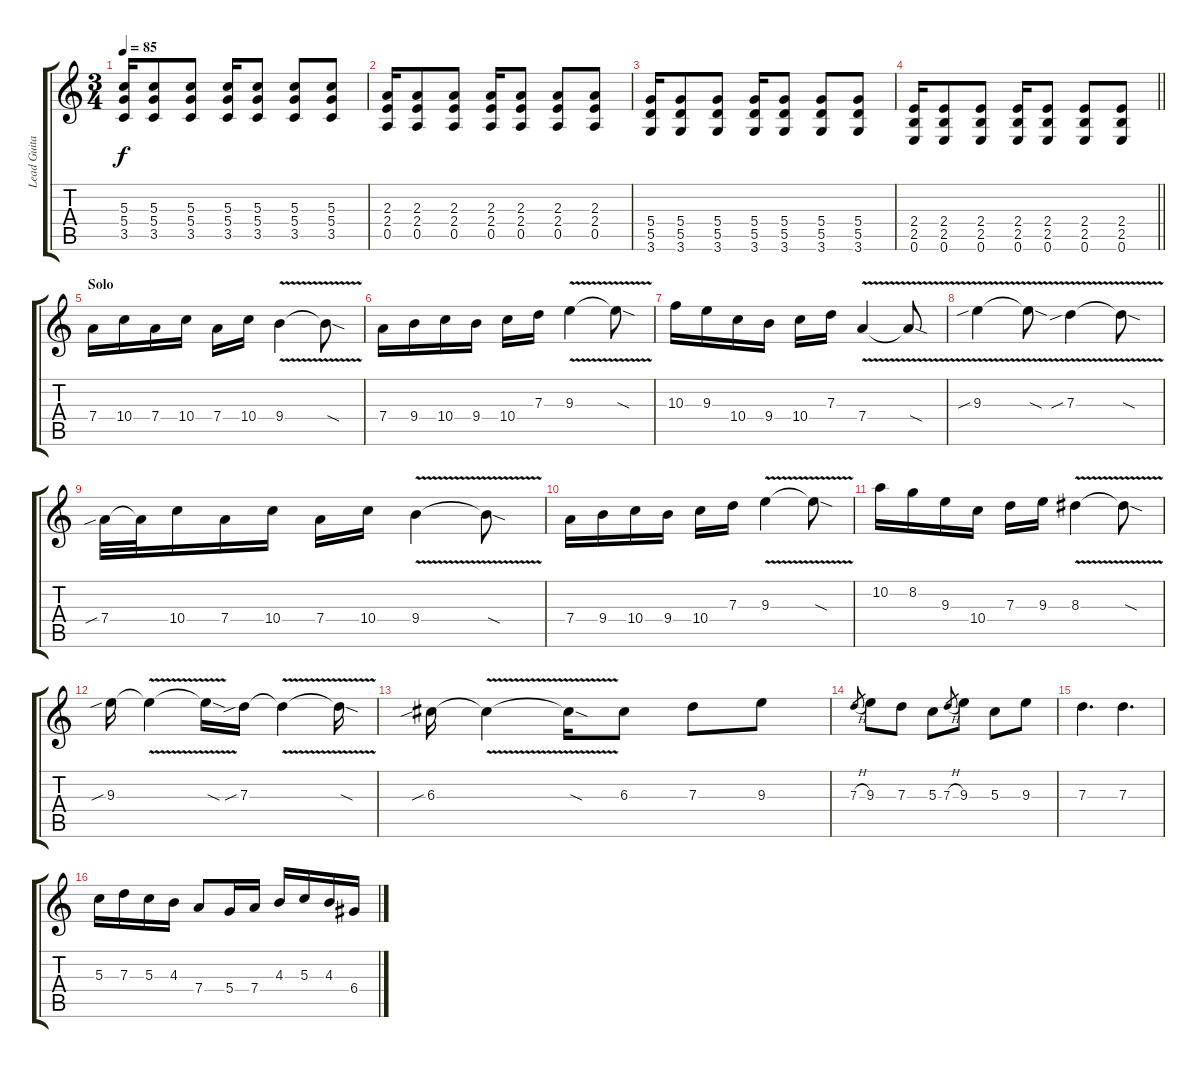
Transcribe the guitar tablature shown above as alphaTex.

\track ("Lead Guitar (Xulfi)" "Lead Guita") {instrument acousticguitarsteel}
\staff {score tabs}
\tuning (E4 B3 G3 D3 A2 E2) {hide}
\ts (3 4)
\tempo 85
\clef g2
\ks c
(5.3 5.4 3.5).16{dy f} (5.3 5.4 3.5).8 (5.3 5.4 3.5).8 (5.3 5.4 3.5).16 (5.3 5.4 3.5).8 (5.3 5.4 3.5).8 (5.3 5.4 3.5).8 |
(2.3 2.4 0.5).16 (2.3 2.4 0.5).8 (2.3 2.4 0.5).8 (2.3 2.4 0.5).16 (2.3 2.4 0.5).8 (2.3 2.4 0.5).8 (2.3 2.4 0.5).8 |
(5.4 5.5 3.6).16 (5.4 5.5 3.6).8 (5.4 5.5 3.6).8 (5.4 5.5 3.6).16 (5.4 5.5 3.6).8 (5.4 5.5 3.6).8 (5.4 5.5 3.6).8 |
\barLineRight lightlight
(2.4 2.5 0.6).16 (2.4 2.5 0.6).8 (2.4 2.5 0.6).8 (2.4 2.5 0.6).16 (2.4 2.5 0.6).8 (2.4 2.5 0.6).8 (2.4 2.5 0.6).8 |
\section ("" "Solo")
7.4.16 10.4.16 7.4.16 10.4.16 7.4.16 10.4.16 9.4{v}.4 9.4{sod t}.8 |
7.4.16 9.4.16 10.4.16 9.4.16 10.4.16 7.3.16 9.3{v}.4 9.3{sod t}.8 |
10.3.16 9.3.16 10.4.16 9.4.16 10.4.16 7.3.16 7.4{v}.4 7.4{sod t}.8 |
9.3{v sib}.4 9.3{sod t}.8 7.3{v sib}.4 7.3{sod t}.8 |
7.4{sib}.32 7.4{t}.32 10.4.16 7.4.16 10.4.16 7.4.16 10.4.16 9.4{v}.4 9.4{sod t}.8 |
7.4.16 9.4.16 10.4.16 9.4.16 10.4.16 7.3.16 9.3{v}.4 9.3{sod t}.8 |
10.2.16 8.2.16 9.3.16 10.4.16 7.3.16 9.3.16 8.3{v}.4 8.3{sod t}.8 |
9.3{sib}.16 9.3{v t}.4 9.3{sod t}.16 7.3{sib}.16 7.3{v t}.4 7.3{sod t}.16 |
6.3{sib}.16 6.3{v t}.4 6.3{sod t}.16 6.3.8 7.3.8 9.3.8 |
7.3{h}.8{gr} 9.3.8 7.3.8 5.3.8 7.3{h}.8{gr} 9.3.8 5.3.8 9.3.8 |
7.3.4{d} 7.3.4{d} |
5.3.16 7.3.16 5.3.16 4.3.16 7.4.8 5.4.16 7.4.16 4.3.16 5.3.16 4.3.16 6.4.16
